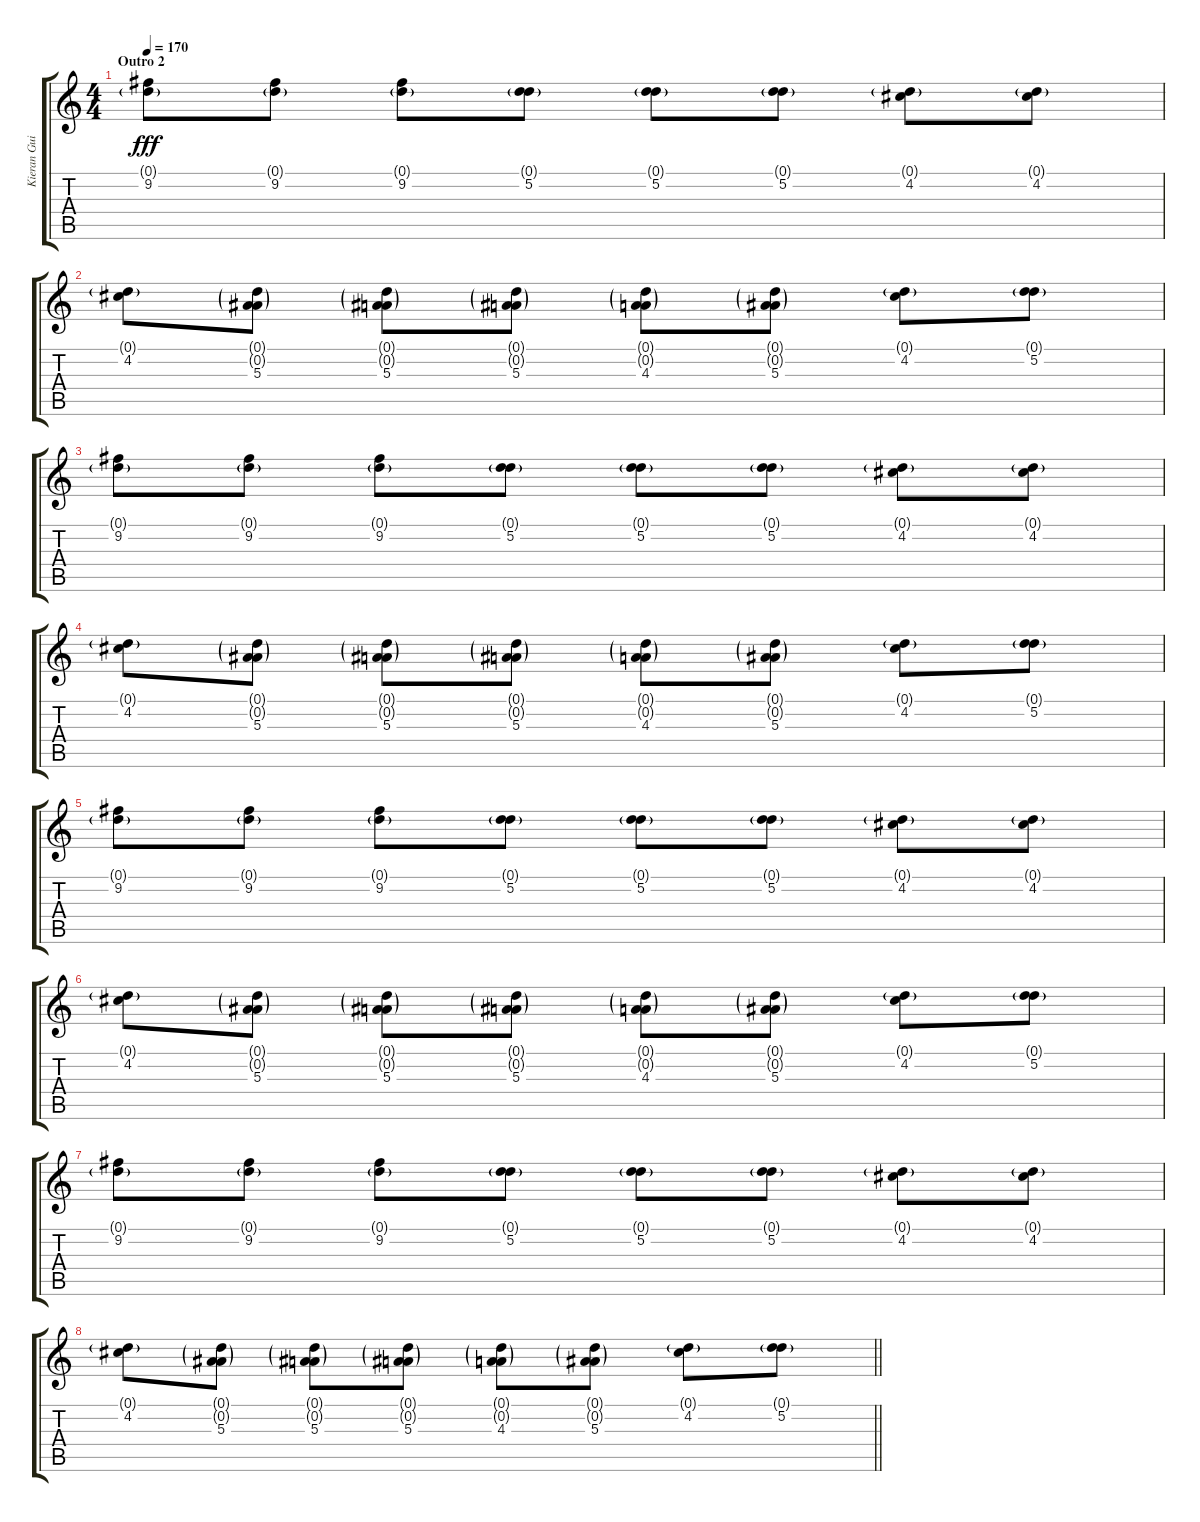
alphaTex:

\track ("Kieran Guitar" "Kieran Gui") {instrument overdrivenguitar}
\staff {score tabs}
\tuning (D4 A3 F3 C3 G2 D2) {hide}
\ts (4 4)
\section ("" "Outro 2")
\tempo 170
\clef g2
\ks c
(0.1{g} 9.2).8{dy fff} (0.1{g} 9.2).8 (0.1{g} 9.2).8 (0.1{g} 5.2).8 (0.1{g} 5.2).8 (0.1{g} 5.2).8 (0.1{g} 4.2).8 (0.1{g} 4.2).8 |
(0.1{g} 4.2).8 (0.1{g} 0.2{g} 5.3).8 (0.1{g} 0.2{g} 5.3).8 (0.1{g} 0.2{g} 5.3).8 (0.1{g} 0.2{g} 4.3).8 (0.1{g} 0.2{g} 5.3).8 (0.1{g} 4.2).8 (0.1{g} 5.2).8 |
(0.1{g} 9.2).8 (0.1{g} 9.2).8 (0.1{g} 9.2).8 (0.1{g} 5.2).8 (0.1{g} 5.2).8 (0.1{g} 5.2).8 (0.1{g} 4.2).8 (0.1{g} 4.2).8 |
(0.1{g} 4.2).8 (0.1{g} 0.2{g} 5.3).8 (0.1{g} 0.2{g} 5.3).8 (0.1{g} 0.2{g} 5.3).8 (0.1{g} 0.2{g} 4.3).8 (0.1{g} 0.2{g} 5.3).8 (0.1{g} 4.2).8 (0.1{g} 5.2).8 |
(0.1{g} 9.2).8 (0.1{g} 9.2).8 (0.1{g} 9.2).8 (0.1{g} 5.2).8 (0.1{g} 5.2).8 (0.1{g} 5.2).8 (0.1{g} 4.2).8 (0.1{g} 4.2).8 |
(0.1{g} 4.2).8 (0.1{g} 0.2{g} 5.3).8 (0.1{g} 0.2{g} 5.3).8 (0.1{g} 0.2{g} 5.3).8 (0.1{g} 0.2{g} 4.3).8 (0.1{g} 0.2{g} 5.3).8 (0.1{g} 4.2).8 (0.1{g} 5.2).8 |
(0.1{g} 9.2).8 (0.1{g} 9.2).8 (0.1{g} 9.2).8 (0.1{g} 5.2).8 (0.1{g} 5.2).8 (0.1{g} 5.2).8 (0.1{g} 4.2).8 (0.1{g} 4.2).8 |
\barLineRight lightlight
(0.1{g} 4.2).8 (0.1{g} 0.2{g} 5.3).8 (0.1{g} 0.2{g} 5.3).8 (0.1{g} 0.2{g} 5.3).8 (0.1{g} 0.2{g} 4.3).8 (0.1{g} 0.2{g} 5.3).8 (0.1{g} 4.2).8 (0.1{g} 5.2).8
